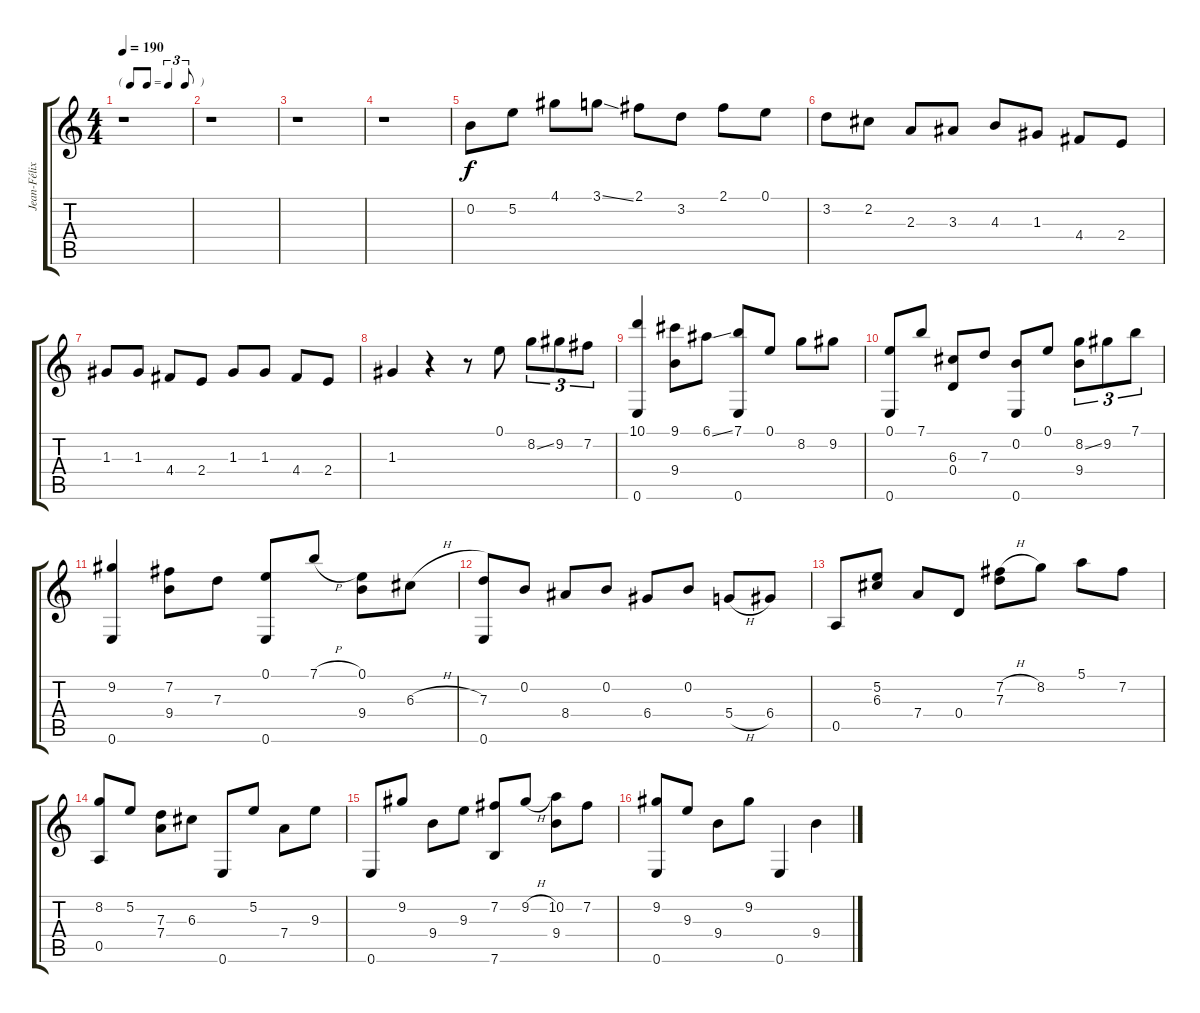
\track ("Jean-Félix (Harmonie)" "Jean-Félix") {instrument acousticguitarsteel}
\staff {score tabs}
\tuning (E4 B3 G3 D3 A2 E2) {hide}
\ts (4 4)
\tf triplet8th
\tempo 190
\clef g2
\ks c
r.1{dy f instrument acousticguitarsteel} |
r.1 |
r.1 |
r.1 |
0.2.8 5.2.8 4.1.8 3.1{ss}.8 2.1.8 3.2.8 2.1.8 0.1.8 |
3.2.8 2.2.8 2.3.8 3.3.8 4.3.8 1.3.8 4.4.8 2.4.8 |
1.3.8 1.3.8 4.4.8 2.4.8 1.3.8 1.3.8 4.4.8 2.4.8 |
1.3.4 r.4 r.8 0.1.8 8.2{ss}.8{tu (3 2)} 9.2.8{tu (3 2)} 7.2.8{tu (3 2)} |
(10.1 0.6).4 (9.1 9.4).8 6.1{ss}.8 (7.1 0.6).8 0.1.8 8.2.8 9.2.8 |
(0.1 0.6).8 7.1.8 (6.3 0.4).8 7.3.8 (0.2 0.6).8 0.1.8 (8.2{ss} 9.4).8{tu (3 2)} 9.2.8{tu (3 2)} 7.1.8{tu (3 2)} |
(9.2 0.6).4 (7.2 9.4).8 7.3.8 (0.1 0.6).8 7.1{h}.8 (0.1 9.4).8 6.3{h}.8 |
(7.3 0.6).8 0.2.8 8.4.8 0.2.8 6.4.8 0.2.8 5.4{h}.8 6.4.8 |
0.5.8 (5.2 6.3).8 7.4.8 0.4.8 (7.2{h} 7.3).8 8.2.8 5.1.8 7.2.8 |
(8.2 0.5).8 5.2.8 (7.3 7.4).8 6.3.8 0.6.8 5.2.8 7.4.8 9.3.8 |
0.6.8 9.2.8 9.4.8 9.3.8 (7.2 7.6).8 9.2{h}.8 (10.2 9.4).8 7.2.8 |
(9.2 0.6).8 9.3.8 9.4.8 9.2.8 0.6.4 9.4.4
